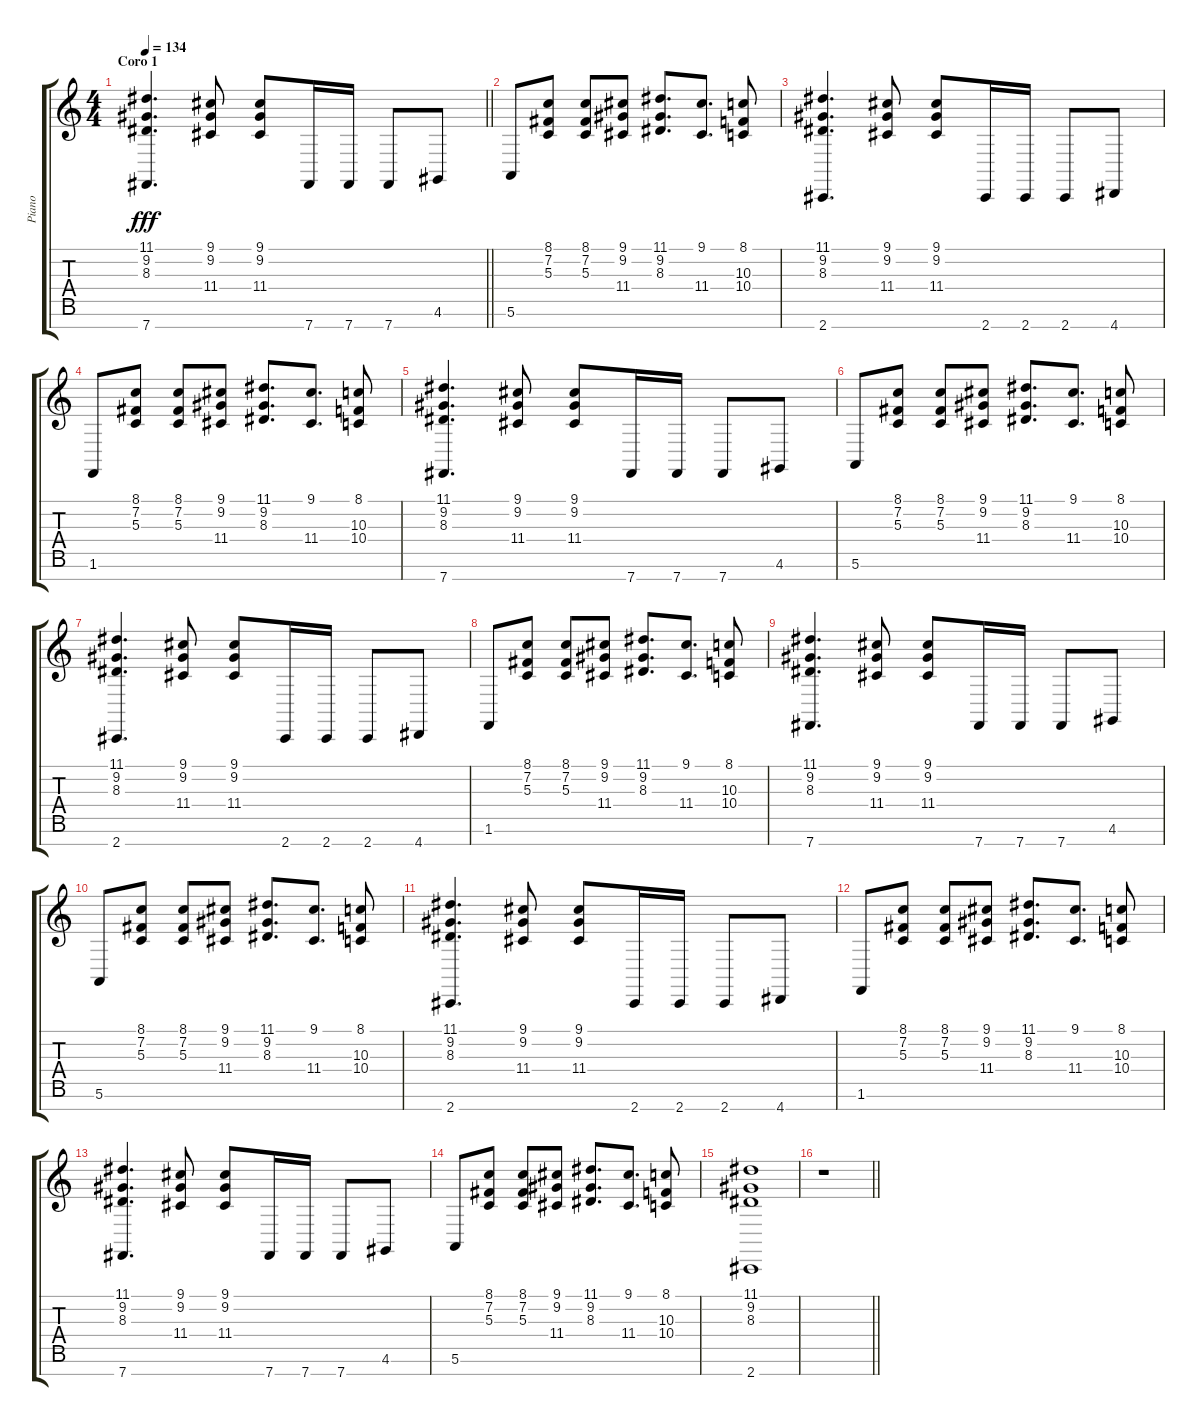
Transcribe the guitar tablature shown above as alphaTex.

\track ("Piano" "Piano") {instrument brightacousticpiano}
\staff {score tabs}
\tuning (E4 B3 G3 D3 A2 E2 B1) {hide}
\ts (4 4)
\section ("" "Coro 1")
\tempo 134
\clef g2
\barLineRight lightlight
\ks c
(11.1 9.2 8.3 7.7).4{d dy fff} (9.1 9.2 11.4).8 (9.1 9.2 11.4).8 7.7.16 7.7.16 7.7.8 4.6.8 |
5.6.8 (8.1 7.2 5.3).8 (8.1 7.2 5.3).8 (9.1 9.2 11.4).8 (11.1 9.2 8.3).8{d} (9.1 11.4).8{d} (8.1 10.3 10.4).8 |
(11.1 9.2 8.3 2.7).4{d} (9.1 9.2 11.4).8 (9.1 9.2 11.4).8 2.7.16 2.7.16 2.7.8 4.7.8 |
1.6.8 (8.1 7.2 5.3).8 (8.1 7.2 5.3).8 (9.1 9.2 11.4).8 (11.1 9.2 8.3).8{d} (9.1 11.4).8{d} (8.1 10.3 10.4).8 |
(11.1 9.2 8.3 7.7).4{d} (9.1 9.2 11.4).8 (9.1 9.2 11.4).8 7.7.16 7.7.16 7.7.8 4.6.8 |
5.6.8 (8.1 7.2 5.3).8 (8.1 7.2 5.3).8 (9.1 9.2 11.4).8 (11.1 9.2 8.3).8{d} (9.1 11.4).8{d} (8.1 10.3 10.4).8 |
(11.1 9.2 8.3 2.7).4{d} (9.1 9.2 11.4).8 (9.1 9.2 11.4).8 2.7.16 2.7.16 2.7.8 4.7.8 |
1.6.8 (8.1 7.2 5.3).8 (8.1 7.2 5.3).8 (9.1 9.2 11.4).8 (11.1 9.2 8.3).8{d} (9.1 11.4).8{d} (8.1 10.3 10.4).8 |
(11.1 9.2 8.3 7.7).4{d} (9.1 9.2 11.4).8 (9.1 9.2 11.4).8 7.7.16 7.7.16 7.7.8 4.6.8 |
5.6.8 (8.1 7.2 5.3).8 (8.1 7.2 5.3).8 (9.1 9.2 11.4).8 (11.1 9.2 8.3).8{d} (9.1 11.4).8{d} (8.1 10.3 10.4).8 |
(11.1 9.2 8.3 2.7).4{d} (9.1 9.2 11.4).8 (9.1 9.2 11.4).8 2.7.16 2.7.16 2.7.8 4.7.8 |
1.6.8 (8.1 7.2 5.3).8 (8.1 7.2 5.3).8 (9.1 9.2 11.4).8 (11.1 9.2 8.3).8{d} (9.1 11.4).8{d} (8.1 10.3 10.4).8 |
(11.1 9.2 8.3 7.7).4{d} (9.1 9.2 11.4).8 (9.1 9.2 11.4).8 7.7.16 7.7.16 7.7.8 4.6.8 |
5.6.8 (8.1 7.2 5.3).8 (8.1 7.2 5.3).8 (9.1 9.2 11.4).8 (11.1 9.2 8.3).8{d} (9.1 11.4).8{d} (8.1 10.3 10.4).8 |
(11.1 9.2 8.3 2.7).1 |
\barLineRight lightlight
r.1
